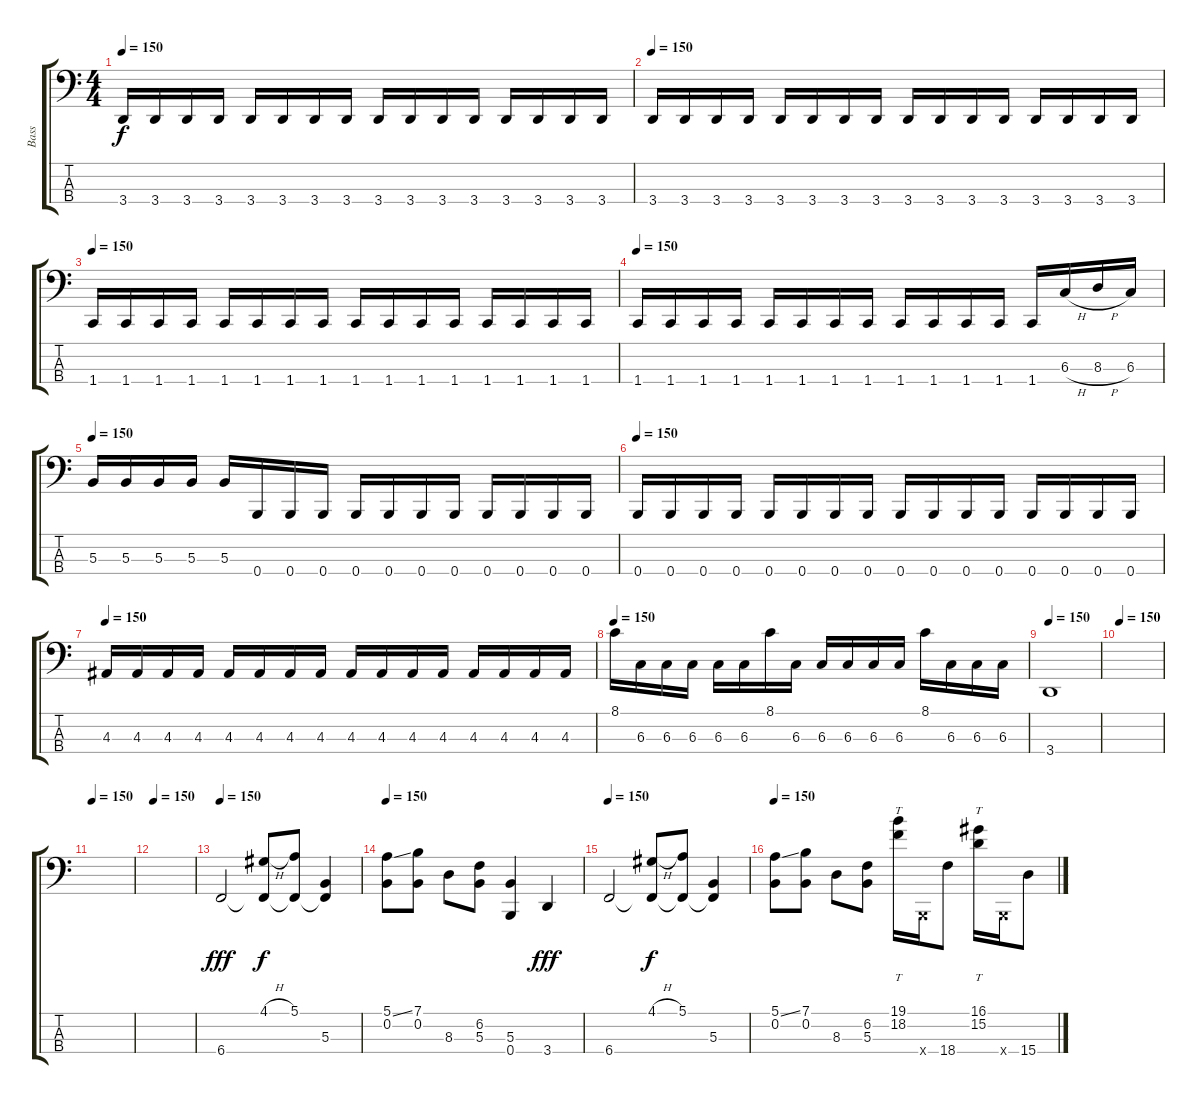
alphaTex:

\track ("Bass" "Bass") {instrument electricbasspick}
\staff {score tabs}
\tuning (E2 B1 Gb1 B0) {hide}
\ts (4 4)
\tempo 150
\clef f4
\ks c
3.4.16{dy f} 3.4.16 3.4.16 3.4.16 3.4.16 3.4.16 3.4.16 3.4.16 3.4.16 3.4.16 3.4.16 3.4.16 3.4.16 3.4.16 3.4.16 3.4.16 |
\tempo 150
3.4.16 3.4.16 3.4.16 3.4.16 3.4.16 3.4.16 3.4.16 3.4.16 3.4.16 3.4.16 3.4.16 3.4.16 3.4.16 3.4.16 3.4.16 3.4.16 |
\tempo 150
1.4.16 1.4.16 1.4.16 1.4.16 1.4.16 1.4.16 1.4.16 1.4.16 1.4.16 1.4.16 1.4.16 1.4.16 1.4.16 1.4.16 1.4.16 1.4.16 |
\tempo 150
1.4.16 1.4.16 1.4.16 1.4.16 1.4.16 1.4.16 1.4.16 1.4.16 1.4.16 1.4.16 1.4.16 1.4.16 1.4.16 6.3{h}.16 8.3{h}.16 6.3.16 |
\tempo 150
5.3.16 5.3.16 5.3.16 5.3.16 5.3.16 0.4.16 0.4.16 0.4.16 0.4.16 0.4.16 0.4.16 0.4.16 0.4.16 0.4.16 0.4.16 0.4.16 |
\tempo 150
0.4.16 0.4.16 0.4.16 0.4.16 0.4.16 0.4.16 0.4.16 0.4.16 0.4.16 0.4.16 0.4.16 0.4.16 0.4.16 0.4.16 0.4.16 0.4.16 |
\tempo 150
4.3.16 4.3.16 4.3.16 4.3.16 4.3.16 4.3.16 4.3.16 4.3.16 4.3.16 4.3.16 4.3.16 4.3.16 4.3.16 4.3.16 4.3.16 4.3.16 |
\tempo 150
8.1.16 6.3.16 6.3.16 6.3.16 6.3.16 6.3.16 8.1.16 6.3.16 6.3.16 6.3.16 6.3.16 6.3.16 8.1.16 6.3.16 6.3.16 6.3.16 |
\tempo 150
3.4.1 |
\tempo 150
|
\tempo 150
|
\tempo 150
|
\tempo 150
6.4.2{dy fff volume 13 instrument slapbass2} (4.1{h} 6.4{t}).8{dy f} (5.1 6.4{t}).8 (5.3 6.4{t}).4 |
\tempo 150
(5.1{ss} 0.2).8 (7.1 0.2).8 8.3.8 (6.2 5.3).8 (5.3 0.4).4 3.4.4{dy fff} |
\tempo 150
6.4.2 (4.1{h} 6.4{t}).8{dy f} (5.1 6.4{t}).8 (5.3 6.4{t}).4 |
\tempo 150
(5.1{ss} 0.2).8 (7.1 0.2).8 8.3.8 (6.2 5.3).8 (19.1 18.2).16{tt} 0.4{x}.16 18.4.8 (16.1 15.2).16{tt} 0.4{x}.16 15.4.8
